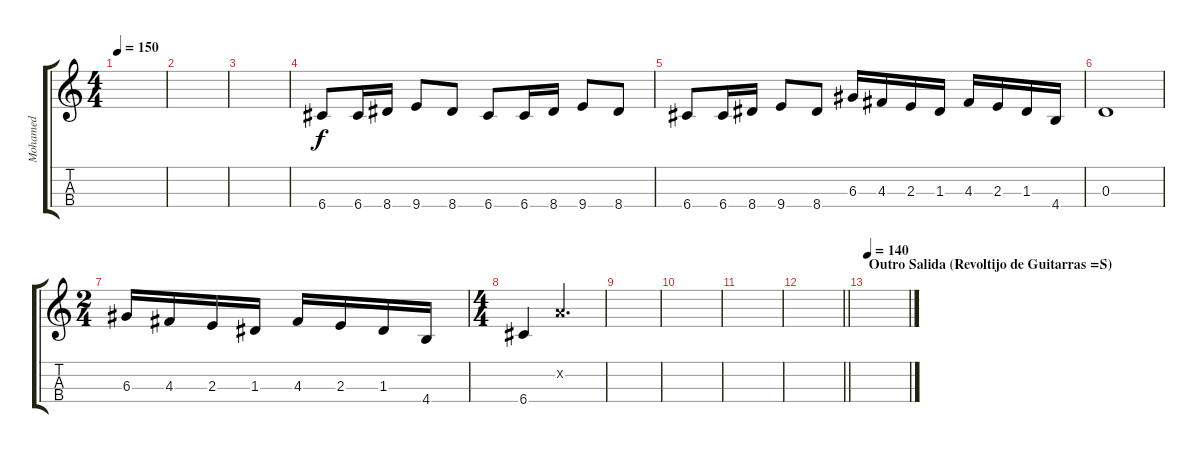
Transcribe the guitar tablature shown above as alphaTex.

\track ("Mohamed" "Mohamed") {instrument violin}
\staff {score tabs}
\tuning (E5 A4 D4 G3) {hide}
\ts (4 4)
\tempo 150
\clef g2
\ks c
|
|
|
6.4.8 6.4.16 8.4.16 9.4.8 8.4.8 6.4.8 6.4.16 8.4.16 9.4.8 8.4.8 |
6.4.8 6.4.16 8.4.16 9.4.8 8.4.8 6.3.16 4.3.16 2.3.16 1.3.16 4.3.16 2.3.16 1.3.16 4.4.16 |
0.3.1 |
\ts (2 4)
6.3.16 4.3.16 2.3.16 1.3.16 4.3.16 2.3.16 1.3.16 4.4.16 |
\ts (4 4)
6.4.4 0.2{x}.2{d} |
|
|
|
\barLineRight lightlight
|
\section ("" "Outro Salida (Revoltijo de Guitarras =S)")
\tempo 140
